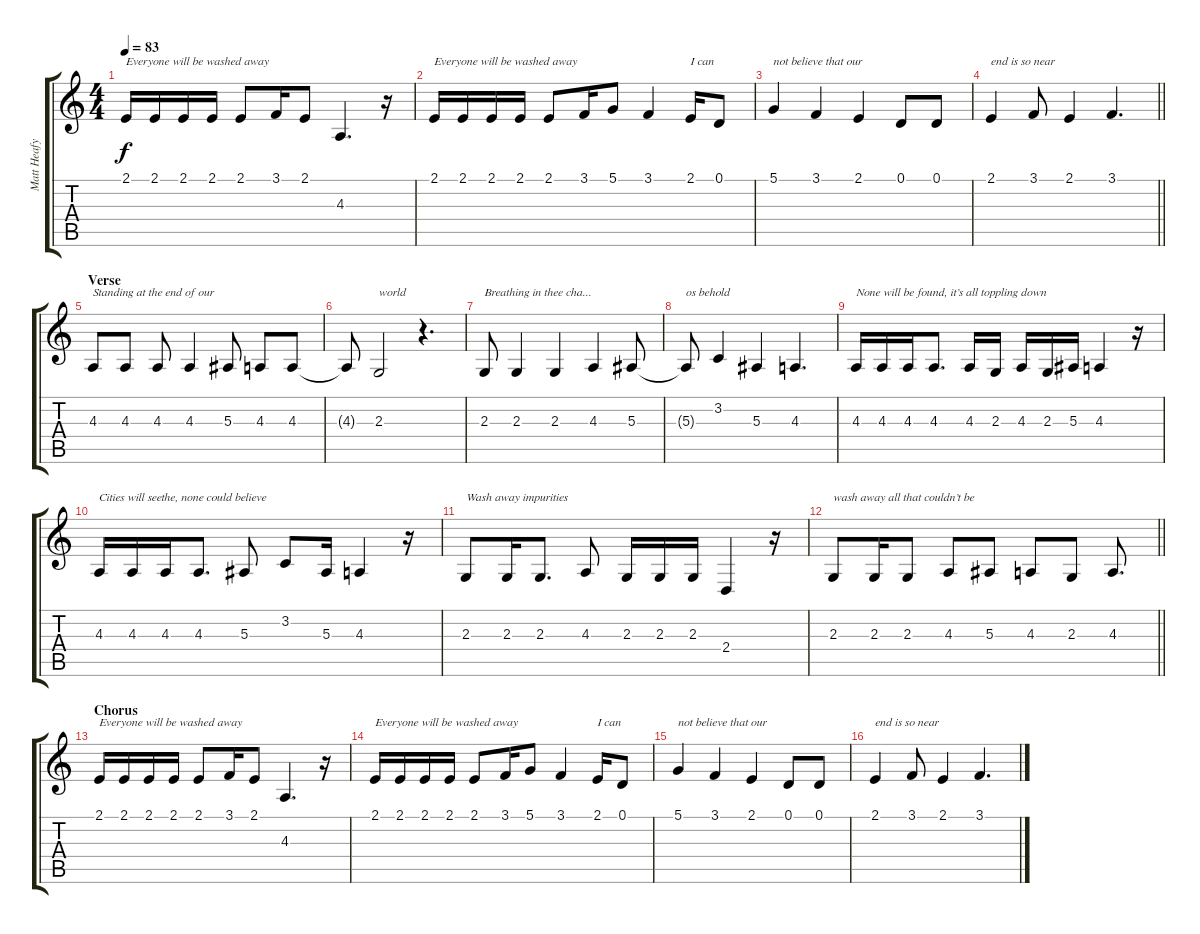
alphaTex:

\track ("Matt Heafy" "Matt Heafy") {instrument lead2sawtooth}
\staff {score tabs}
\tuning (D4 A3 F3 C3 G2 D2) {hide}
\ts (4 4)
\tempo 83
\clef g2
\ks c
2.1.16{txt "Everyone will be washed away" dy f} 2.1.16 2.1.16 2.1.16 2.1.8 3.1.16 2.1.8 4.3.4{d} r.16 |
2.1.16{txt "Everyone will be washed away"} 2.1.16 2.1.16 2.1.16 2.1.8 3.1.16 5.1.8 3.1.4 2.1.16{txt "I can"} 0.1.8 |
5.1.4{txt "not believe that our "} 3.1.4 2.1.4 0.1.8 0.1.8 |
\barLineRight lightlight
2.1.4{txt "end is so near"} 3.1.8 2.1.4 3.1.4{d} |
\section ("" "Verse ")
4.3.8{txt "Standing at the end of our "} 4.3.8 4.3.8 4.3.4 5.3.8 4.3.8 4.3.8 |
4.3{t}.8 2.3.2{txt "world"} r.4{d} |
2.3.8{txt "Breathing in thee cha..."} 2.3.4 2.3.4 4.3.4 5.3.8 |
5.3{t}.8{txt "os behold"} 3.2.4 5.3.4 4.3.4{d} |
4.3.16{txt "None will be found, it’s all toppling down"} 4.3.16 4.3.16 4.3.8{d} 4.3.16 2.3.16 4.3.16 2.3.16 5.3.16 4.3.4 r.16 |
4.3.16{txt "Cities will seethe, none could believe "} 4.3.16 4.3.16 4.3.8{d} 5.3.8 3.2.8 5.3.16 4.3.4 r.16 |
2.3.8{txt "Wash away impurities"} 2.3.16 2.3.8{d} 4.3.8 2.3.16 2.3.16 2.3.16 2.4.4 r.16 |
\barLineRight lightlight
2.3.8{txt "wash away all that couldn’t be"} 2.3.16 2.3.8 4.3.8 5.3.8 4.3.8 2.3.8 4.3.8{d} |
\section ("" "Chorus")
2.1.16{txt "Everyone will be washed away"} 2.1.16 2.1.16 2.1.16 2.1.8 3.1.16 2.1.8 4.3.4{d} r.16 |
2.1.16{txt "Everyone will be washed away"} 2.1.16 2.1.16 2.1.16 2.1.8 3.1.16 5.1.8 3.1.4 2.1.16{txt "I can"} 0.1.8 |
5.1.4{txt "not believe that our "} 3.1.4 2.1.4 0.1.8 0.1.8 |
2.1.4{txt "end is so near"} 3.1.8 2.1.4 3.1.4{d}
